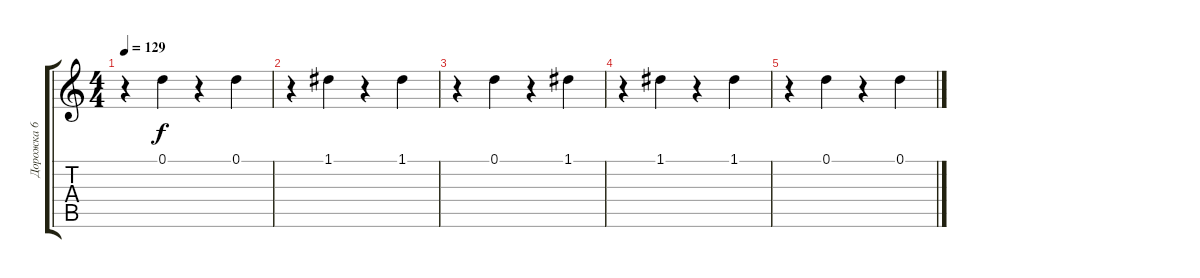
\track ("Дорожка 6" "Дорожка 6") {instrument acousticguitarnylon}
\staff {score tabs}
\tuning (D4 A3 F3 C3 G2 C2) {hide}
\ts (4 4)
\tempo 129
\clef g2
\ks c
r.4{dy f} 0.1.4 r.4 0.1.4 |
r.4 1.1.4 r.4 1.1.4 |
r.4 0.1.4 r.4 1.1.4 |
r.4 1.1.4 r.4 1.1.4 |
r.4 0.1.4 r.4 0.1.4
